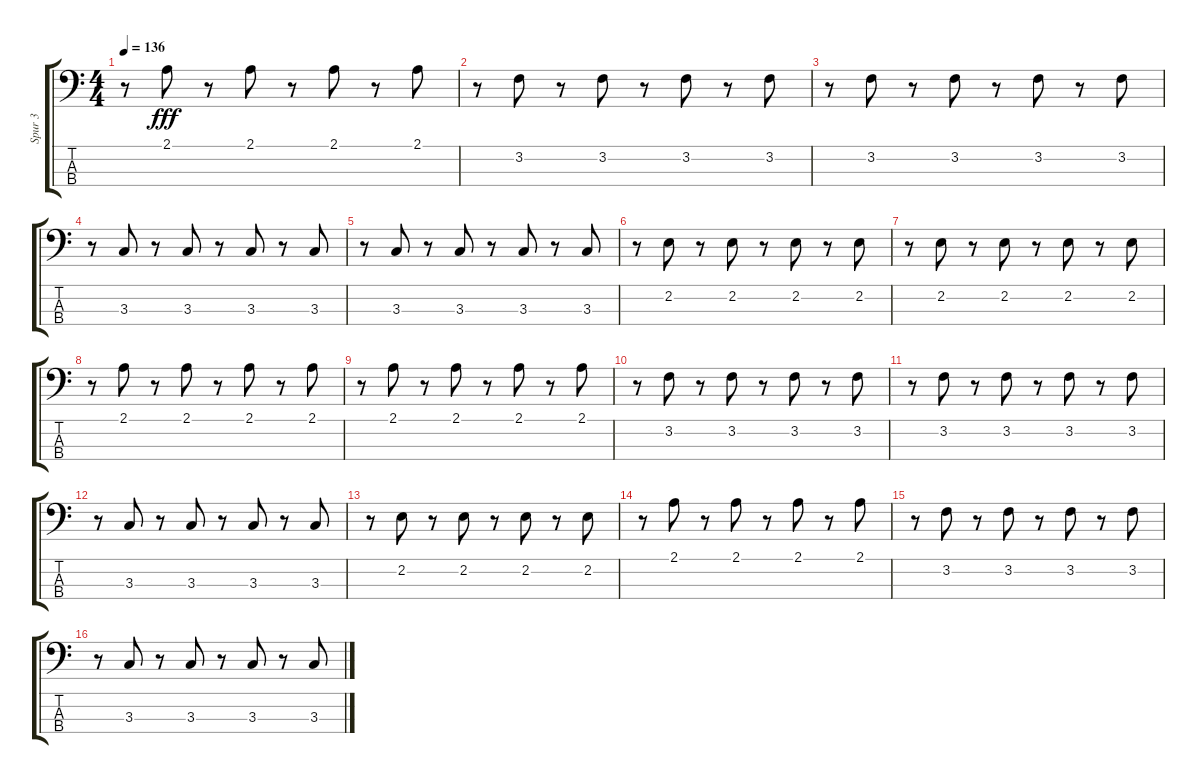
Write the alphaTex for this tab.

\track ("Spur 3" "Spur 3") {instrument synthbass2}
\staff {score tabs}
\tuning (G2 D2 A1 E1) {hide}
\ts (4 4)
\tempo 136
\clef f4
\ks c
r.8{dy fff} 2.1.8 r.8 2.1.8 r.8 2.1.8 r.8 2.1.8 |
r.8 3.2.8 r.8 3.2.8 r.8 3.2.8 r.8 3.2.8 |
r.8 3.2.8 r.8 3.2.8 r.8 3.2.8 r.8 3.2.8 |
r.8 3.3.8 r.8 3.3.8 r.8 3.3.8 r.8 3.3.8 |
r.8 3.3.8 r.8 3.3.8 r.8 3.3.8 r.8 3.3.8 |
r.8 2.2.8 r.8 2.2.8 r.8 2.2.8 r.8 2.2.8 |
r.8 2.2.8 r.8 2.2.8 r.8 2.2.8 r.8 2.2.8 |
r.8 2.1.8 r.8 2.1.8 r.8 2.1.8 r.8 2.1.8 |
r.8 2.1.8 r.8 2.1.8 r.8 2.1.8 r.8 2.1.8 |
r.8 3.2.8 r.8 3.2.8 r.8 3.2.8 r.8 3.2.8 |
r.8 3.2.8 r.8 3.2.8 r.8 3.2.8 r.8 3.2.8 |
r.8 3.3.8 r.8 3.3.8 r.8 3.3.8 r.8 3.3.8 |
r.8 2.2.8 r.8 2.2.8 r.8 2.2.8 r.8 2.2.8 |
r.8 2.1.8 r.8 2.1.8 r.8 2.1.8 r.8 2.1.8 |
r.8 3.2.8 r.8 3.2.8 r.8 3.2.8 r.8 3.2.8 |
r.8 3.3.8 r.8 3.3.8 r.8 3.3.8 r.8 3.3.8
